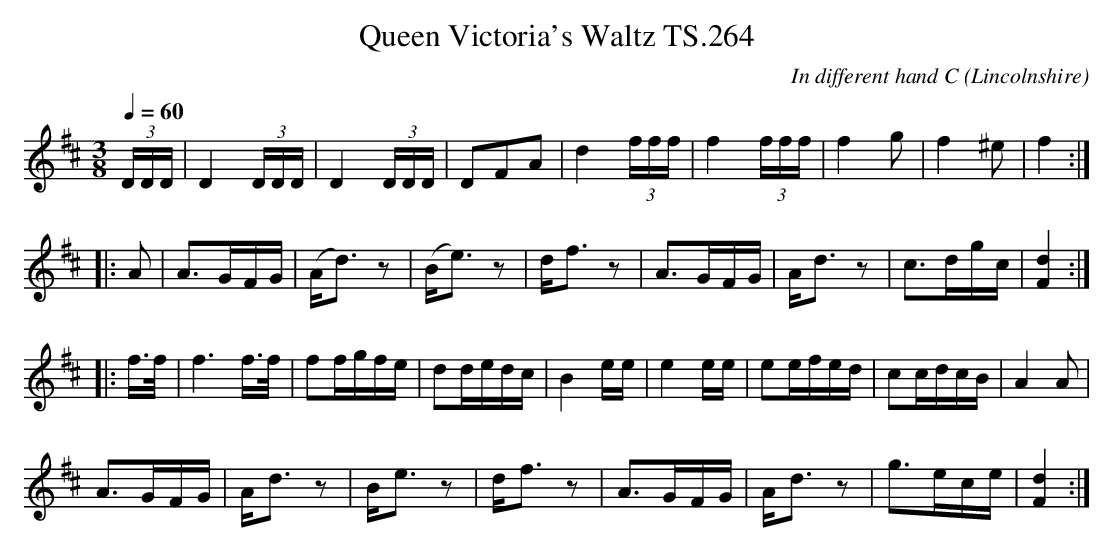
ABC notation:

X:1
T:Queen Victoria's Waltz TS.264
C:In different hand C
L:1/8
M:3/8
O:Lincolnshire
Q:1/4=60
K:D
(3D/D/D/|D2(3D/D/D/|D2(3D/D/D/|DFA|d2(3f/f/f/|f2(3f/f/f/|f2g|f2^e|f2:|!
|:A|A>GF/G/|(A<d)z|(B<e)z|d<fz|A>GF/G/| A<dz|c>dg/c/|[d2F2]:|!
|:f/>f/|f3f/>f/|ff/g/f/e/|dd/e/d/c/|B2e/e/|e2e/e/|ee/f/e/d/|cc/d/c/B/|A2A|!
A>GF/G/|A<dz|B<ez|d<fz|A>GF/G/|A<dz|g>ec/e/|[d2F2]:|]
